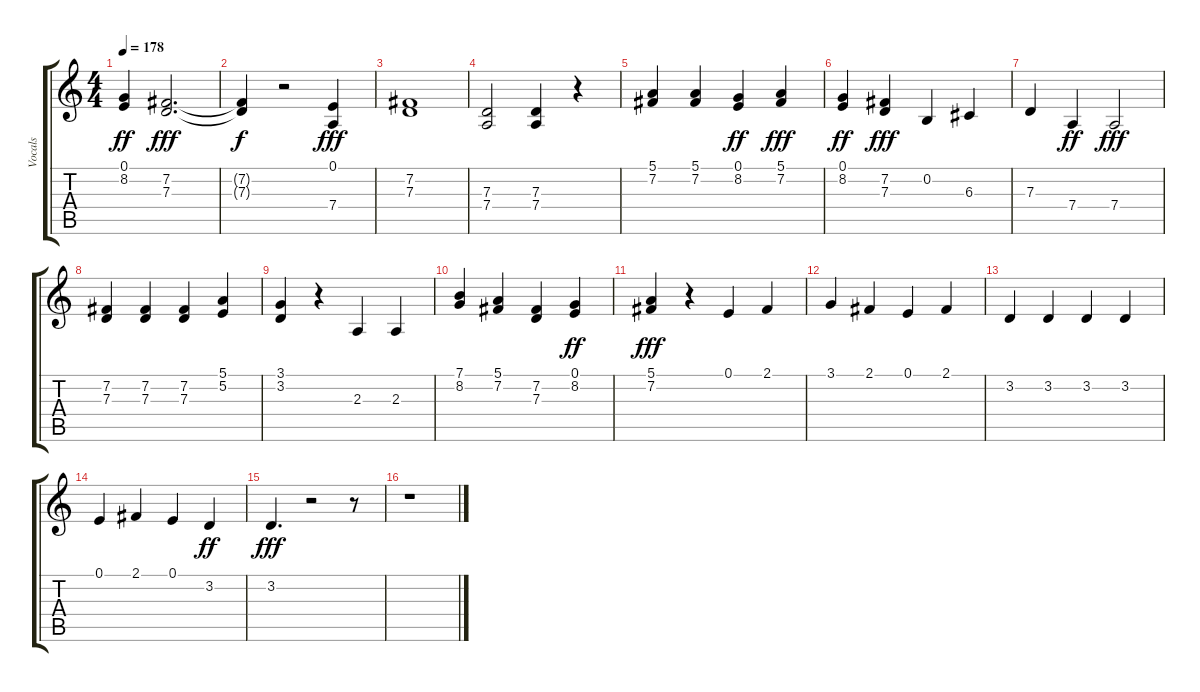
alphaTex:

\track ("Vocals" "Vocals") {instrument oboe}
\staff {score tabs}
\tuning (E4 B3 G3 D3 A2 E2) {hide}
\ts (4 4)
\tempo 178
\clef g2
\ks c
(0.1 8.2).4{dy ff} (7.2 7.3).2{d dy fff} |
(7.2{t} 7.3{t}).4{dy f} r.2 (0.1 7.4).4{dy fff} |
(7.2 7.3).1 |
(7.3 7.4).2 (7.3 7.4).4 r.4 |
(5.1 7.2).4 (5.1 7.2).4 (0.1 8.2).4{dy ff} (5.1 7.2).4{dy fff} |
(0.1 8.2).4{dy ff} (7.2 7.3).4{dy fff} 0.2.4 6.3.4 |
7.3.4 7.4.4{dy ff} 7.4.2{dy fff} |
(7.2 7.3).4 (7.2 7.3).4 (7.2 7.3).4 (5.1 5.2).4 |
(3.1 3.2).4 r.4 2.3.4 2.3.4 |
(7.1 8.2).4 (5.1 7.2).4 (7.2 7.3).4 (0.1 8.2).4{dy ff} |
(5.1 7.2).4{dy fff} r.4 0.1.4 2.1.4 |
3.1.4 2.1.4 0.1.4 2.1.4 |
3.2.4 3.2.4 3.2.4 3.2.4 |
0.1.4 2.1.4 0.1.4 3.2.4{dy ff} |
3.2.4{d dy fff} r.2 r.8 |
r.1
